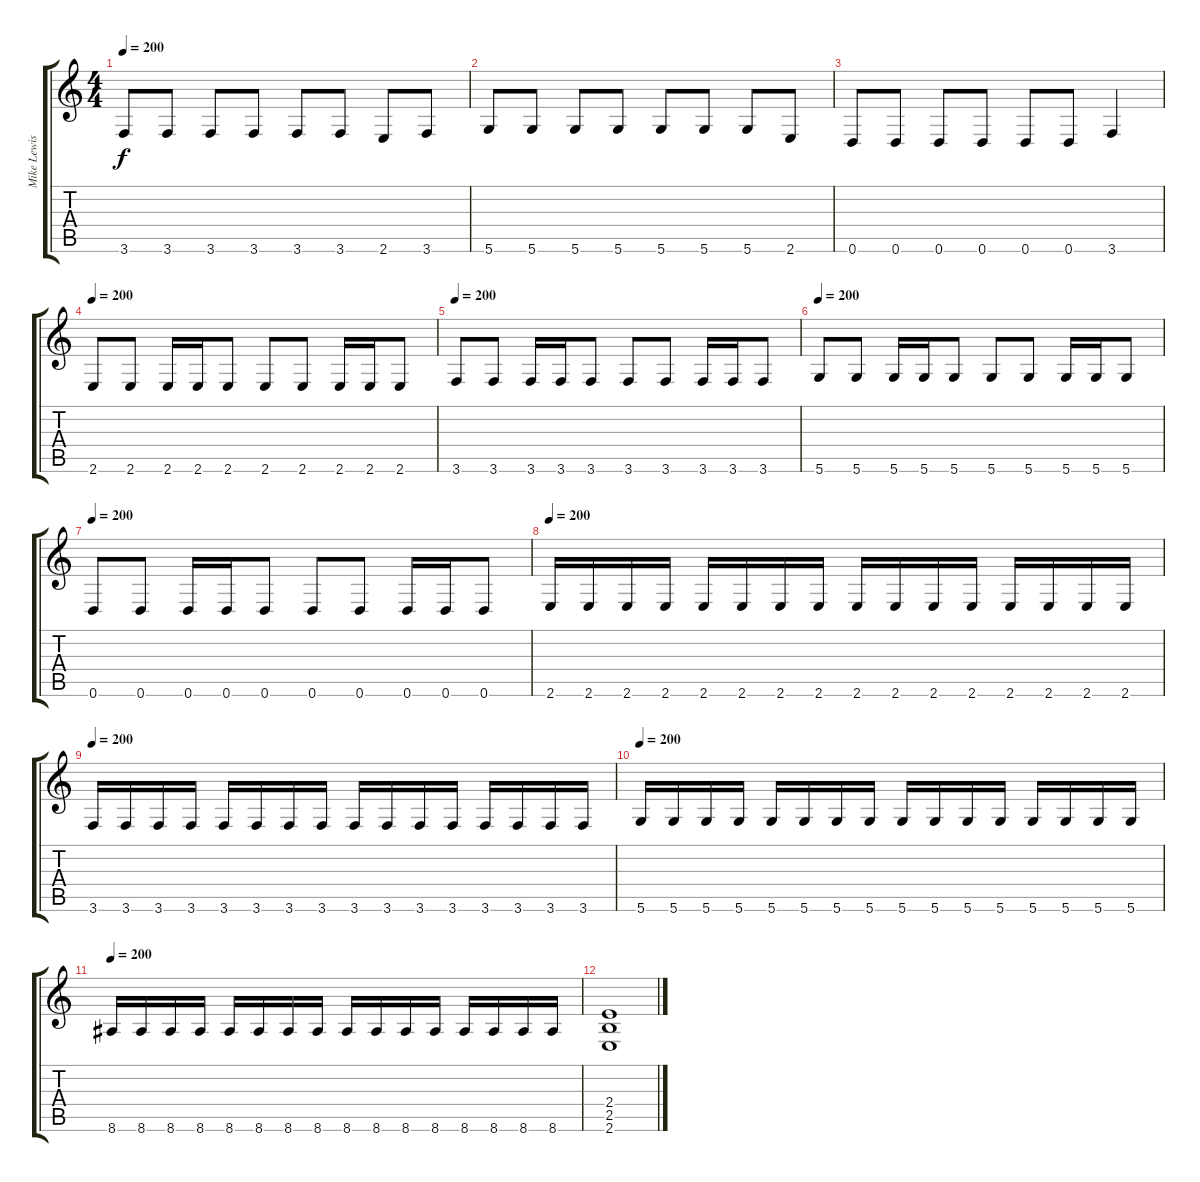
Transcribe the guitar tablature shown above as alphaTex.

\track ("Mike Lewis" "Mike Lewis") {instrument distortionguitar}
\staff {score tabs}
\tuning (E4 B3 G3 D3 A2 D2) {hide}
\ts (4 4)
\tempo 200
\clef g2
\ks c
3.6.8{dy f} 3.6.8 3.6.8 3.6.8 3.6.8 3.6.8 2.6.8 3.6.8 |
5.6.8 5.6.8 5.6.8 5.6.8 5.6.8 5.6.8 5.6.8 2.6.8 |
0.6.8 0.6.8 0.6.8 0.6.8 0.6.8 0.6.8 3.6.4 |
\tempo 200
2.6.8 2.6.8 2.6.16 2.6.16 2.6.8 2.6.8 2.6.8 2.6.16 2.6.16 2.6.8 |
\tempo 200
3.6.8 3.6.8 3.6.16 3.6.16 3.6.8 3.6.8 3.6.8 3.6.16 3.6.16 3.6.8 |
\tempo 200
5.6.8 5.6.8 5.6.16 5.6.16 5.6.8 5.6.8 5.6.8 5.6.16 5.6.16 5.6.8 |
\tempo 200
0.6.8 0.6.8 0.6.16 0.6.16 0.6.8 0.6.8 0.6.8 0.6.16 0.6.16 0.6.8 |
\tempo 200
2.6.16 2.6.16 2.6.16 2.6.16 2.6.16 2.6.16 2.6.16 2.6.16 2.6.16 2.6.16 2.6.16 2.6.16 2.6.16 2.6.16 2.6.16 2.6.16 |
\tempo 200
3.6.16 3.6.16 3.6.16 3.6.16 3.6.16 3.6.16 3.6.16 3.6.16 3.6.16 3.6.16 3.6.16 3.6.16 3.6.16 3.6.16 3.6.16 3.6.16 |
\tempo 200
5.6.16 5.6.16 5.6.16 5.6.16 5.6.16 5.6.16 5.6.16 5.6.16 5.6.16 5.6.16 5.6.16 5.6.16 5.6.16 5.6.16 5.6.16 5.6.16 |
\tempo 200
8.6.16 8.6.16 8.6.16 8.6.16 8.6.16 8.6.16 8.6.16 8.6.16 8.6.16 8.6.16 8.6.16 8.6.16 8.6.16 8.6.16 8.6.16 8.6.16 |
(2.4 2.5 2.6).1
